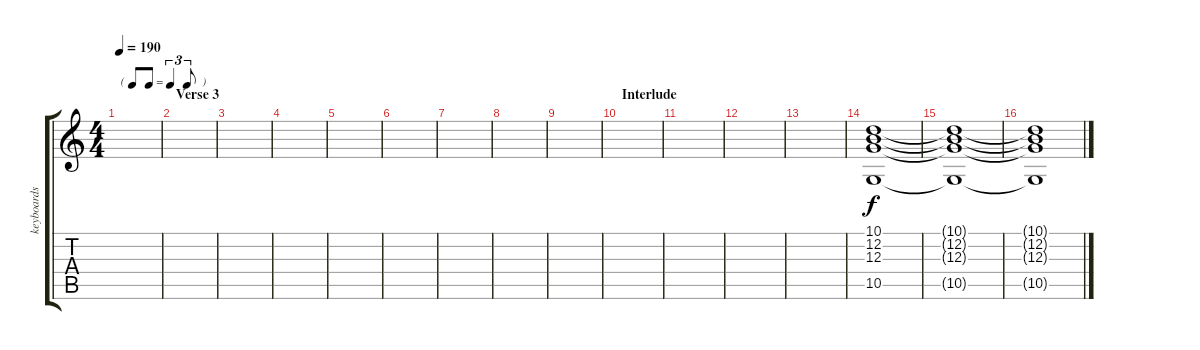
\track ("keyboards" "keyboards") {instrument stringensemble2}
\staff {score tabs}
\tuning (E4 B3 G3 D3 A2 E2) {hide}
\ts (4 4)
\tf triplet8th
\tempo 190
\clef g2
\ks c
|
\section ("" "Verse 3")
|
|
|
|
|
|
|
|
\section ("" "Interlude")
|
|
|
|
(10.1 12.2 12.3 10.5).1 |
(10.1{t} 12.2{t} 12.3{t} 10.5{t}).1 |
(10.1{t} 12.2{t} 12.3{t} 10.5{t}).1
